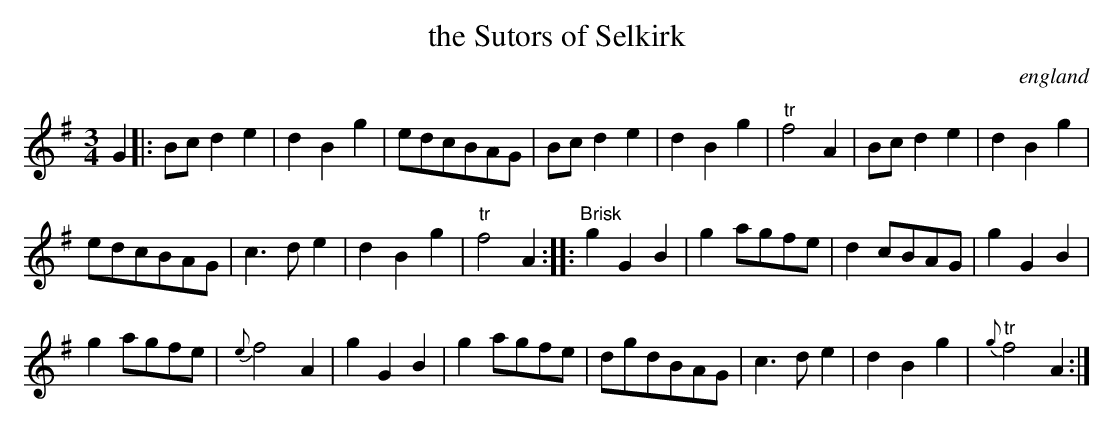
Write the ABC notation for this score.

X:1
T:the Sutors of Selkirk
O:england
M:3/4
K:G
G2|:\
Bcd2e2| d2B2g2| edcBAG| Bcd2e2| \
d2B2g2| "tr"f4A2| Bcd2e2| d2B2g2|
edcBAG| c3de2| d2B2g2| "tr"f4 A2::\
"Brisk"g2G2B2| g2agfe| d2cBAG| g2G2B2|
g2agfe| {e}f4A2| g2G2B2| g2agfe|\
dgdBAG| c3de2| d2B2g2| {g}"tr"f4 A2:|
